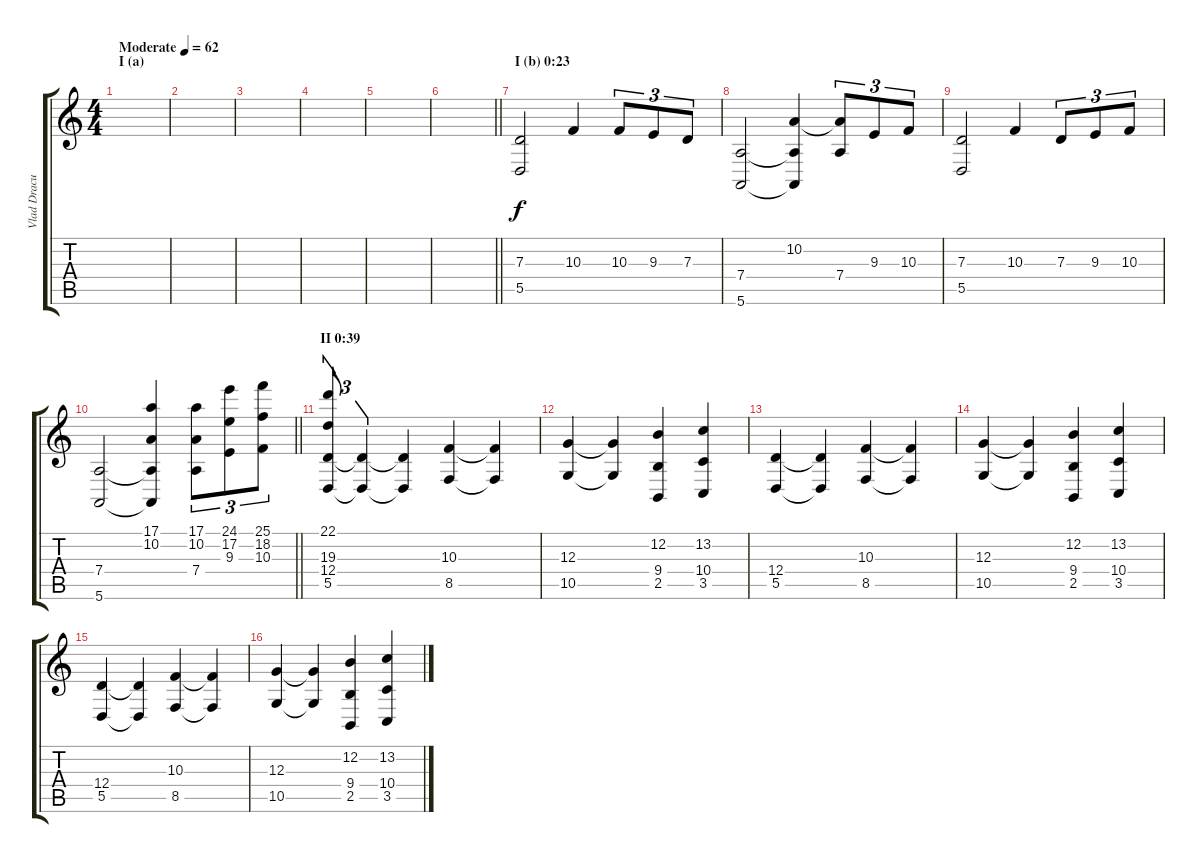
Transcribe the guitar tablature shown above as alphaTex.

\track ("Vlad Dracul / Marcel \"Vampallens\"" "Vlad Dracu") {instrument stringensemble1}
\staff {score tabs}
\tuning (E4 B3 G3 D3 A2 E2) {hide}
\ts (4 4)
\section ("" "I (a)")
\tempo (62 "Moderate")
\clef g2
\ks c
|
|
|
|
|
\barLineRight lightlight
|
\section ("" "I (b) 0:23")
(7.3 5.5).2 10.3.4 10.3.8{tu (3 2)} 9.3.8{tu (3 2)} 7.3.8{tu (3 2)} |
(7.4 5.6).2 (10.2 7.4{t} 5.6{t}).4 (10.2{t} 7.4).8{tu (3 2)} 9.3.8{tu (3 2)} 10.3.8{tu (3 2)} |
(7.3 5.5).2 10.3.4 7.3.8{tu (3 2)} 9.3.8{tu (3 2)} 10.3.8{tu (3 2)} |
\barLineRight lightlight
(7.4 5.6).2 (17.1 10.2 7.4{t} 5.6{t}).4 (17.1 10.2 7.4).8{tu (3 2)} (24.1 17.2 9.3).8{tu (3 2)} (25.1 18.2 10.3).8{tu (3 2)} |
\section ("" "II 0:39")
(22.1 19.3 12.4 5.5).8{tu (3 2)} (12.4{t} 5.5{t}).4{tu (3 2)} (12.4{t} 5.5{t}).4 (10.3 8.5).4 (10.3{t} 8.5{t}).4 |
(12.3 10.5).4 (12.3{t} 10.5{t}).4 (12.2 9.4 2.5).4 (13.2 10.4 3.5).4 |
(12.4 5.5).4 (12.4{t} 5.5{t}).4 (10.3 8.5).4 (10.3{t} 8.5{t}).4 |
(12.3 10.5).4 (12.3{t} 10.5{t}).4 (12.2 9.4 2.5).4 (13.2 10.4 3.5).4 |
(12.4 5.5).4 (12.4{t} 5.5{t}).4 (10.3 8.5).4 (10.3{t} 8.5{t}).4 |
(12.3 10.5).4 (12.3{t} 10.5{t}).4 (12.2 9.4 2.5).4 (13.2 10.4 3.5).4
